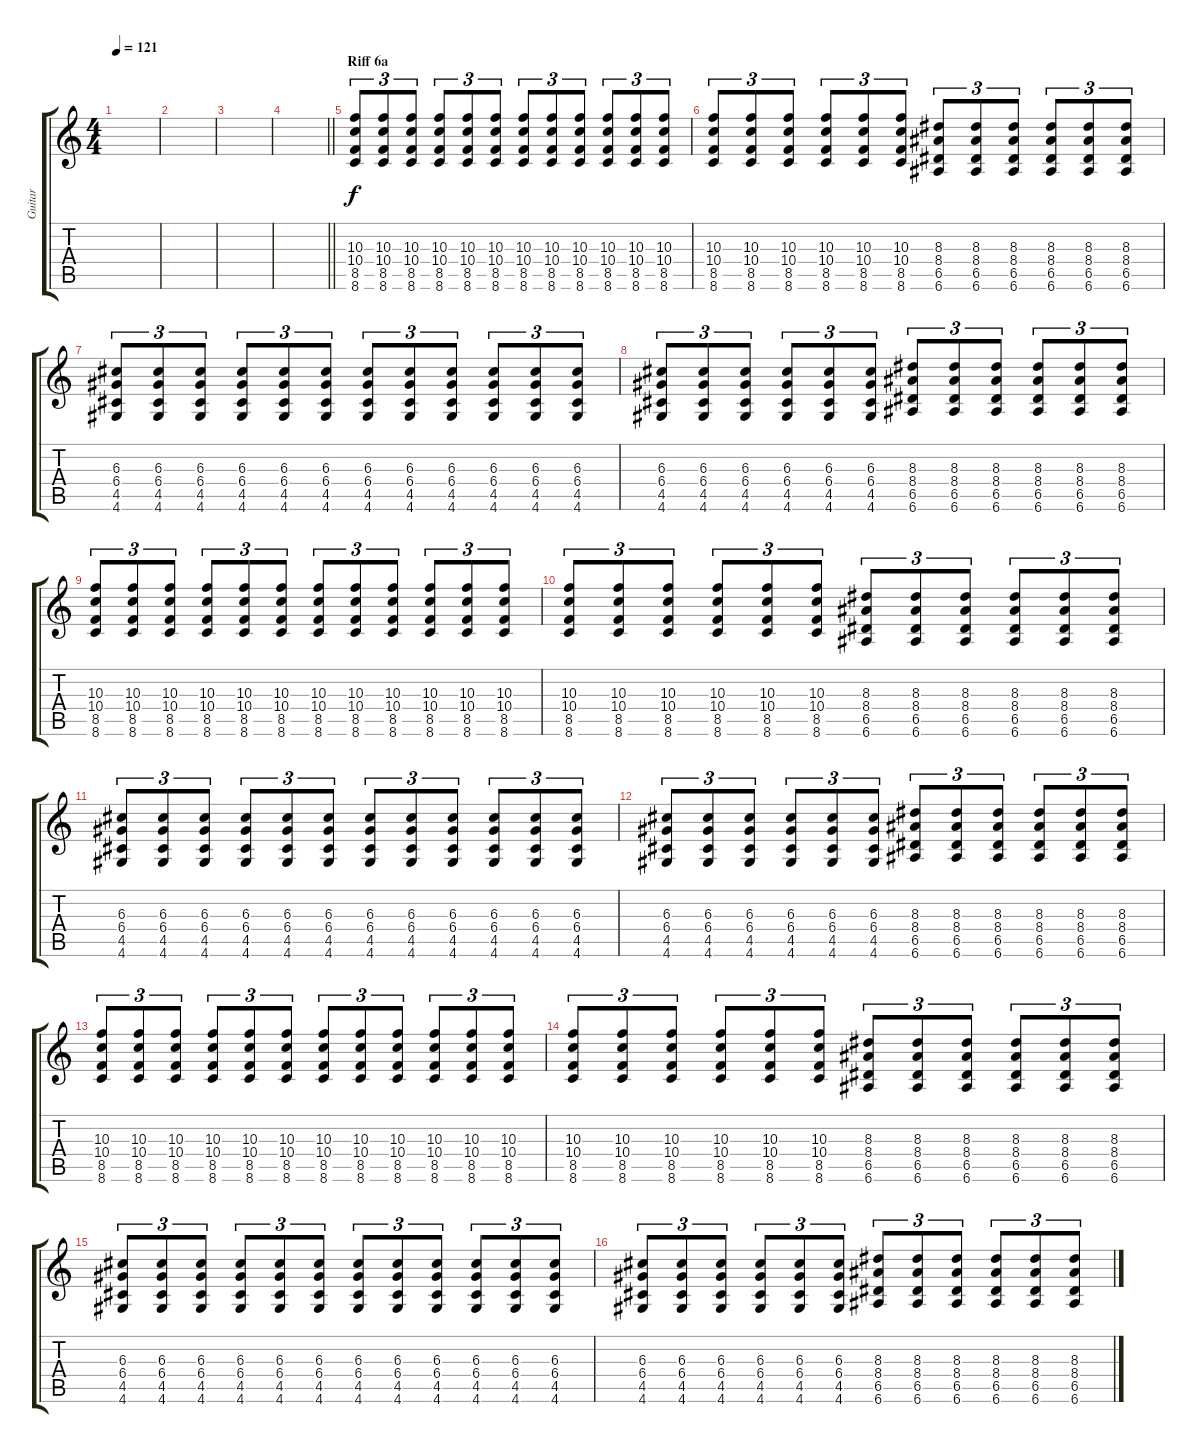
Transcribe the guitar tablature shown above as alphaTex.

\track ("Guitar" "Guitar") {instrument distortionguitar}
\staff {score tabs}
\tuning (E4 B3 G3 D3 A2 E2) {hide}
\ts (4 4)
\tempo 121
\clef g2
\ks c
|
|
|
\barLineRight lightlight
|
\section ("" "Riff 6a")
(10.3 10.4 8.5 8.6).8{tu (3 2) volume 9} (10.3 10.4 8.5 8.6).8{tu (3 2)} (10.3 10.4 8.5 8.6).8{tu (3 2)} (10.3 10.4 8.5 8.6).8{tu (3 2)} (10.3 10.4 8.5 8.6).8{tu (3 2)} (10.3 10.4 8.5 8.6).8{tu (3 2)} (10.3 10.4 8.5 8.6).8{tu (3 2)} (10.3 10.4 8.5 8.6).8{tu (3 2)} (10.3 10.4 8.5 8.6).8{tu (3 2)} (10.3 10.4 8.5 8.6).8{tu (3 2)} (10.3 10.4 8.5 8.6).8{tu (3 2)} (10.3 10.4 8.5 8.6).8{tu (3 2)} |
(10.3 10.4 8.5 8.6).8{tu (3 2)} (10.3 10.4 8.5 8.6).8{tu (3 2)} (10.3 10.4 8.5 8.6).8{tu (3 2)} (10.3 10.4 8.5 8.6).8{tu (3 2)} (10.3 10.4 8.5 8.6).8{tu (3 2)} (10.3 10.4 8.5 8.6).8{tu (3 2)} (8.3 8.4 6.5 6.6).8{tu (3 2)} (8.3 8.4 6.5 6.6).8{tu (3 2)} (8.3 8.4 6.5 6.6).8{tu (3 2)} (8.3 8.4 6.5 6.6).8{tu (3 2)} (8.3 8.4 6.5 6.6).8{tu (3 2)} (8.3 8.4 6.5 6.6).8{tu (3 2)} |
(6.3 6.4 4.5 4.6).8{tu (3 2)} (6.3 6.4 4.5 4.6).8{tu (3 2)} (6.3 6.4 4.5 4.6).8{tu (3 2)} (6.3 6.4 4.5 4.6).8{tu (3 2)} (6.3 6.4 4.5 4.6).8{tu (3 2)} (6.3 6.4 4.5 4.6).8{tu (3 2)} (6.3 6.4 4.5 4.6).8{tu (3 2)} (6.3 6.4 4.5 4.6).8{tu (3 2)} (6.3 6.4 4.5 4.6).8{tu (3 2)} (6.3 6.4 4.5 4.6).8{tu (3 2)} (6.3 6.4 4.5 4.6).8{tu (3 2)} (6.3 6.4 4.5 4.6).8{tu (3 2)} |
(6.3 6.4 4.5 4.6).8{tu (3 2)} (6.3 6.4 4.5 4.6).8{tu (3 2)} (6.3 6.4 4.5 4.6).8{tu (3 2)} (6.3 6.4 4.5 4.6).8{tu (3 2)} (6.3 6.4 4.5 4.6).8{tu (3 2)} (6.3 6.4 4.5 4.6).8{tu (3 2)} (8.3 8.4 6.5 6.6).8{tu (3 2)} (8.3 8.4 6.5 6.6).8{tu (3 2)} (8.3 8.4 6.5 6.6).8{tu (3 2)} (8.3 8.4 6.5 6.6).8{tu (3 2)} (8.3 8.4 6.5 6.6).8{tu (3 2)} (8.3 8.4 6.5 6.6).8{tu (3 2)} |
(10.3 10.4 8.5 8.6).8{tu (3 2)} (10.3 10.4 8.5 8.6).8{tu (3 2)} (10.3 10.4 8.5 8.6).8{tu (3 2)} (10.3 10.4 8.5 8.6).8{tu (3 2)} (10.3 10.4 8.5 8.6).8{tu (3 2)} (10.3 10.4 8.5 8.6).8{tu (3 2)} (10.3 10.4 8.5 8.6).8{tu (3 2)} (10.3 10.4 8.5 8.6).8{tu (3 2)} (10.3 10.4 8.5 8.6).8{tu (3 2)} (10.3 10.4 8.5 8.6).8{tu (3 2)} (10.3 10.4 8.5 8.6).8{tu (3 2)} (10.3 10.4 8.5 8.6).8{tu (3 2)} |
(10.3 10.4 8.5 8.6).8{tu (3 2)} (10.3 10.4 8.5 8.6).8{tu (3 2)} (10.3 10.4 8.5 8.6).8{tu (3 2)} (10.3 10.4 8.5 8.6).8{tu (3 2)} (10.3 10.4 8.5 8.6).8{tu (3 2)} (10.3 10.4 8.5 8.6).8{tu (3 2)} (8.3 8.4 6.5 6.6).8{tu (3 2)} (8.3 8.4 6.5 6.6).8{tu (3 2)} (8.3 8.4 6.5 6.6).8{tu (3 2)} (8.3 8.4 6.5 6.6).8{tu (3 2)} (8.3 8.4 6.5 6.6).8{tu (3 2)} (8.3 8.4 6.5 6.6).8{tu (3 2)} |
(6.3 6.4 4.5 4.6).8{tu (3 2)} (6.3 6.4 4.5 4.6).8{tu (3 2)} (6.3 6.4 4.5 4.6).8{tu (3 2)} (6.3 6.4 4.5 4.6).8{tu (3 2)} (6.3 6.4 4.5 4.6).8{tu (3 2)} (6.3 6.4 4.5 4.6).8{tu (3 2)} (6.3 6.4 4.5 4.6).8{tu (3 2)} (6.3 6.4 4.5 4.6).8{tu (3 2)} (6.3 6.4 4.5 4.6).8{tu (3 2)} (6.3 6.4 4.5 4.6).8{tu (3 2)} (6.3 6.4 4.5 4.6).8{tu (3 2)} (6.3 6.4 4.5 4.6).8{tu (3 2)} |
(6.3 6.4 4.5 4.6).8{tu (3 2)} (6.3 6.4 4.5 4.6).8{tu (3 2)} (6.3 6.4 4.5 4.6).8{tu (3 2)} (6.3 6.4 4.5 4.6).8{tu (3 2)} (6.3 6.4 4.5 4.6).8{tu (3 2)} (6.3 6.4 4.5 4.6).8{tu (3 2)} (8.3 8.4 6.5 6.6).8{tu (3 2)} (8.3 8.4 6.5 6.6).8{tu (3 2)} (8.3 8.4 6.5 6.6).8{tu (3 2)} (8.3 8.4 6.5 6.6).8{tu (3 2)} (8.3 8.4 6.5 6.6).8{tu (3 2)} (8.3 8.4 6.5 6.6).8{tu (3 2)} |
(10.3 10.4 8.5 8.6).8{tu (3 2)} (10.3 10.4 8.5 8.6).8{tu (3 2)} (10.3 10.4 8.5 8.6).8{tu (3 2)} (10.3 10.4 8.5 8.6).8{tu (3 2)} (10.3 10.4 8.5 8.6).8{tu (3 2)} (10.3 10.4 8.5 8.6).8{tu (3 2)} (10.3 10.4 8.5 8.6).8{tu (3 2)} (10.3 10.4 8.5 8.6).8{tu (3 2)} (10.3 10.4 8.5 8.6).8{tu (3 2)} (10.3 10.4 8.5 8.6).8{tu (3 2)} (10.3 10.4 8.5 8.6).8{tu (3 2)} (10.3 10.4 8.5 8.6).8{tu (3 2)} |
(10.3 10.4 8.5 8.6).8{tu (3 2)} (10.3 10.4 8.5 8.6).8{tu (3 2)} (10.3 10.4 8.5 8.6).8{tu (3 2)} (10.3 10.4 8.5 8.6).8{tu (3 2)} (10.3 10.4 8.5 8.6).8{tu (3 2)} (10.3 10.4 8.5 8.6).8{tu (3 2)} (8.3 8.4 6.5 6.6).8{tu (3 2)} (8.3 8.4 6.5 6.6).8{tu (3 2)} (8.3 8.4 6.5 6.6).8{tu (3 2)} (8.3 8.4 6.5 6.6).8{tu (3 2)} (8.3 8.4 6.5 6.6).8{tu (3 2)} (8.3 8.4 6.5 6.6).8{tu (3 2)} |
(6.3 6.4 4.5 4.6).8{tu (3 2)} (6.3 6.4 4.5 4.6).8{tu (3 2)} (6.3 6.4 4.5 4.6).8{tu (3 2)} (6.3 6.4 4.5 4.6).8{tu (3 2)} (6.3 6.4 4.5 4.6).8{tu (3 2)} (6.3 6.4 4.5 4.6).8{tu (3 2)} (6.3 6.4 4.5 4.6).8{tu (3 2)} (6.3 6.4 4.5 4.6).8{tu (3 2)} (6.3 6.4 4.5 4.6).8{tu (3 2)} (6.3 6.4 4.5 4.6).8{tu (3 2)} (6.3 6.4 4.5 4.6).8{tu (3 2)} (6.3 6.4 4.5 4.6).8{tu (3 2)} |
(6.3 6.4 4.5 4.6).8{tu (3 2)} (6.3 6.4 4.5 4.6).8{tu (3 2)} (6.3 6.4 4.5 4.6).8{tu (3 2)} (6.3 6.4 4.5 4.6).8{tu (3 2)} (6.3 6.4 4.5 4.6).8{tu (3 2)} (6.3 6.4 4.5 4.6).8{tu (3 2)} (8.3 8.4 6.5 6.6).8{tu (3 2)} (8.3 8.4 6.5 6.6).8{tu (3 2)} (8.3 8.4 6.5 6.6).8{tu (3 2)} (8.3 8.4 6.5 6.6).8{tu (3 2)} (8.3 8.4 6.5 6.6).8{tu (3 2)} (8.3 8.4 6.5 6.6).8{tu (3 2)}
